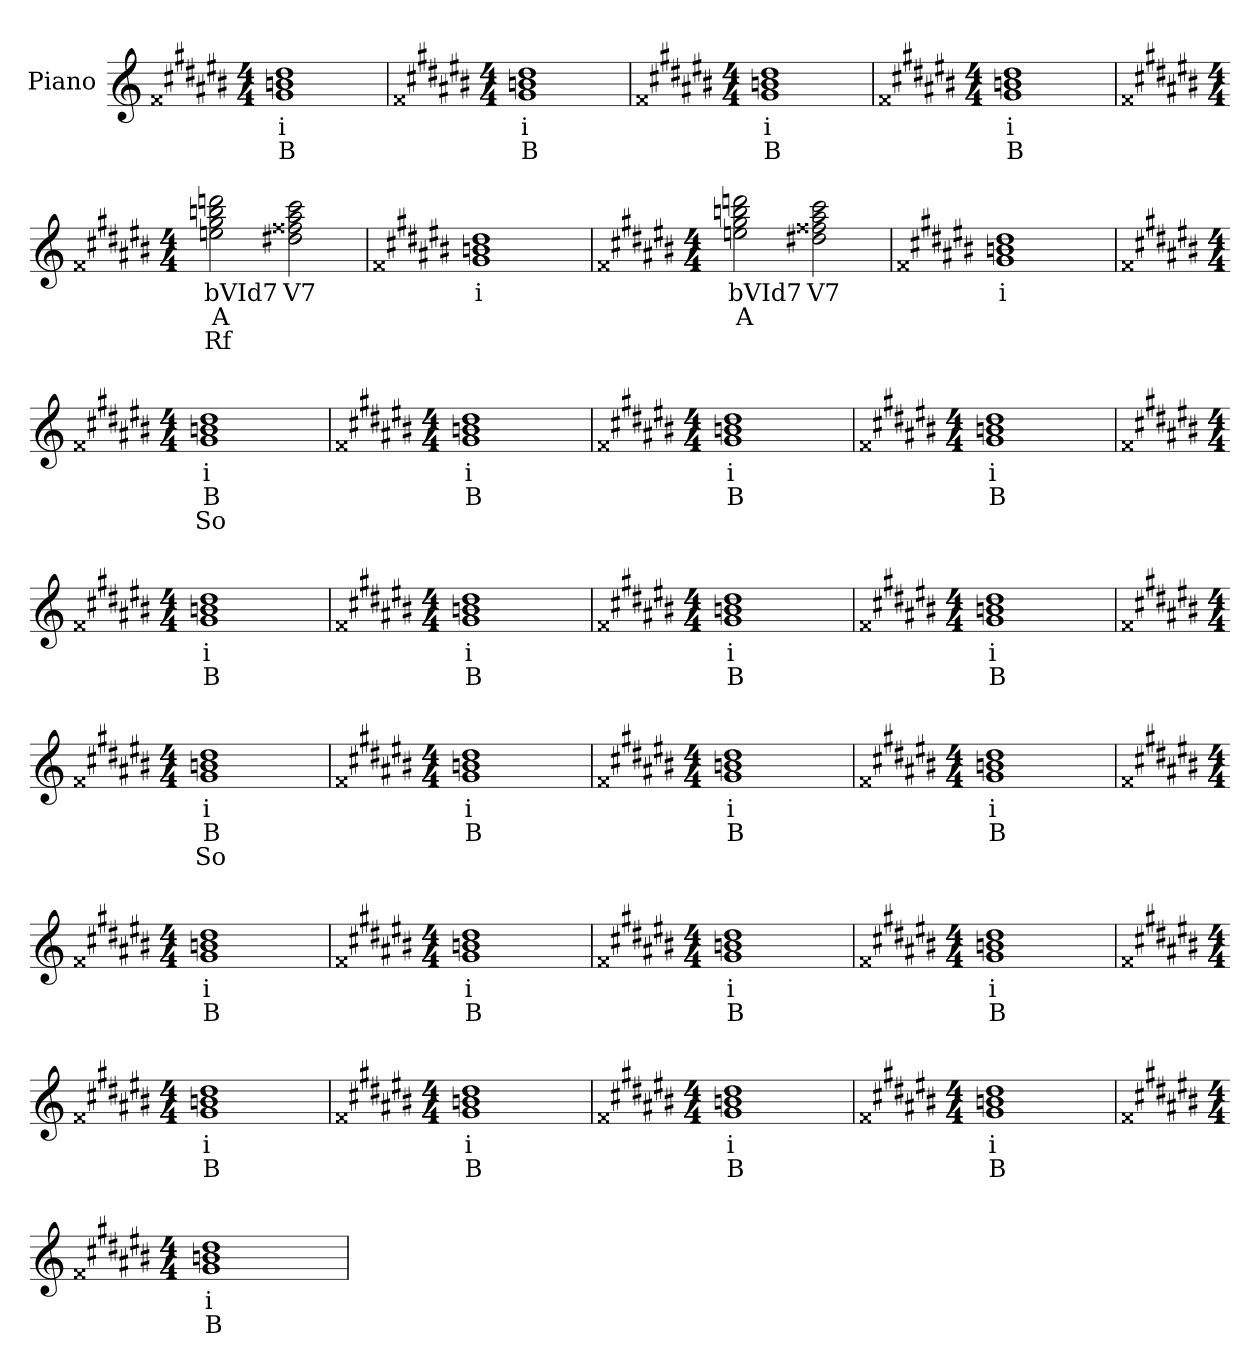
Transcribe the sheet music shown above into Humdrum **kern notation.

**kern	**text	**text	**text
*part1	*part1	*part1	*part1
*staff1	*staff1	*staff1	*staff1
*I"Piano	*	*	*
*I'Pno	*	*	*
*k[f##c#g#d#a#e#b#]	*	*	*
*G#:	*	*	*
*M4/4	*	*	*
=	=	=	=
1g# 1bn 1dd#	i	B	.
=	=	=	=
*k[f##c#g#d#a#e#b#]	*	*	*
*G#:	*	*	*
*M4/4	*	*	*
1g# 1bn 1dd#	i	B	.
=	=	=	=
*k[f##c#g#d#a#e#b#]	*	*	*
*G#:	*	*	*
*M4/4	*	*	*
1g# 1bn 1dd#	i	B	.
=	=	=	=
*k[f##c#g#d#a#e#b#]	*	*	*
*G#:	*	*	*
*M4/4	*	*	*
1g# 1bn 1dd#	i	B	.
=	=	=	=
*k[f##c#g#d#a#e#b#]	*	*	*
*G#:	*	*	*
*M4/4	*	*	*
2een 2gg# 2bbn 2dddn	bVId7	A	Rf
2dd#X 2ff## 2aa# 2ccc#	V7	.	.
=	=	=	=
*k[f##c#g#d#a#e#b#]	*	*	*
*G#:	*	*	*
1g# 1bn 1dd#	i	.	.
=	=	=	=
*k[f##c#g#d#a#e#b#]	*	*	*
*G#:	*	*	*
*M4/4	*	*	*
2een 2gg# 2bbn 2dddn	bVId7	A	.
2dd#X 2ff## 2aa# 2ccc#	V7	.	.
=	=	=	=
*k[f##c#g#d#a#e#b#]	*	*	*
*G#:	*	*	*
1g# 1bn 1dd#	i	.	.
=	=	=	=
*k[f##c#g#d#a#e#b#]	*	*	*
*G#:	*	*	*
*M4/4	*	*	*
1g# 1bn 1dd#	i	B	So
=	=	=	=
*k[f##c#g#d#a#e#b#]	*	*	*
*G#:	*	*	*
*M4/4	*	*	*
1g# 1bn 1dd#	i	B	.
=	=	=	=
*k[f##c#g#d#a#e#b#]	*	*	*
*G#:	*	*	*
*M4/4	*	*	*
1g# 1bn 1dd#	i	B	.
=	=	=	=
*k[f##c#g#d#a#e#b#]	*	*	*
*G#:	*	*	*
*M4/4	*	*	*
1g# 1bn 1dd#	i	B	.
=	=	=	=
*k[f##c#g#d#a#e#b#]	*	*	*
*G#:	*	*	*
*M4/4	*	*	*
1g# 1bn 1dd#	i	B	.
=	=	=	=
*k[f##c#g#d#a#e#b#]	*	*	*
*G#:	*	*	*
*M4/4	*	*	*
1g# 1bn 1dd#	i	B	.
=	=	=	=
*k[f##c#g#d#a#e#b#]	*	*	*
*G#:	*	*	*
*M4/4	*	*	*
1g# 1bn 1dd#	i	B	.
=	=	=	=
*k[f##c#g#d#a#e#b#]	*	*	*
*G#:	*	*	*
*M4/4	*	*	*
1g# 1bn 1dd#	i	B	.
=	=	=	=
*k[f##c#g#d#a#e#b#]	*	*	*
*G#:	*	*	*
*M4/4	*	*	*
1g# 1bn 1dd#	i	B	So
=	=	=	=
*k[f##c#g#d#a#e#b#]	*	*	*
*G#:	*	*	*
*M4/4	*	*	*
1g# 1bn 1dd#	i	B	.
=	=	=	=
*k[f##c#g#d#a#e#b#]	*	*	*
*G#:	*	*	*
*M4/4	*	*	*
1g# 1bn 1dd#	i	B	.
=	=	=	=
*k[f##c#g#d#a#e#b#]	*	*	*
*G#:	*	*	*
*M4/4	*	*	*
1g# 1bn 1dd#	i	B	.
=	=	=	=
*k[f##c#g#d#a#e#b#]	*	*	*
*G#:	*	*	*
*M4/4	*	*	*
1g# 1bn 1dd#	i	B	.
=	=	=	=
*k[f##c#g#d#a#e#b#]	*	*	*
*G#:	*	*	*
*M4/4	*	*	*
1g# 1bn 1dd#	i	B	.
=	=	=	=
*k[f##c#g#d#a#e#b#]	*	*	*
*G#:	*	*	*
*M4/4	*	*	*
1g# 1bn 1dd#	i	B	.
=	=	=	=
*k[f##c#g#d#a#e#b#]	*	*	*
*G#:	*	*	*
*M4/4	*	*	*
1g# 1bn 1dd#	i	B	.
=	=	=	=
*k[f##c#g#d#a#e#b#]	*	*	*
*G#:	*	*	*
*M4/4	*	*	*
1g# 1bn 1dd#	i	B	.
=	=	=	=
*k[f##c#g#d#a#e#b#]	*	*	*
*G#:	*	*	*
*M4/4	*	*	*
1g# 1bn 1dd#	i	B	.
=	=	=	=
*k[f##c#g#d#a#e#b#]	*	*	*
*G#:	*	*	*
*M4/4	*	*	*
1g# 1bn 1dd#	i	B	.
=	=	=	=
*k[f##c#g#d#a#e#b#]	*	*	*
*G#:	*	*	*
*M4/4	*	*	*
1g# 1bn 1dd#	i	B	.
=	=	=	=
*k[f##c#g#d#a#e#b#]	*	*	*
*G#:	*	*	*
*M4/4	*	*	*
1g# 1bn 1dd#	i	B	.
=	=	=	=
*-	*-	*-	*-
